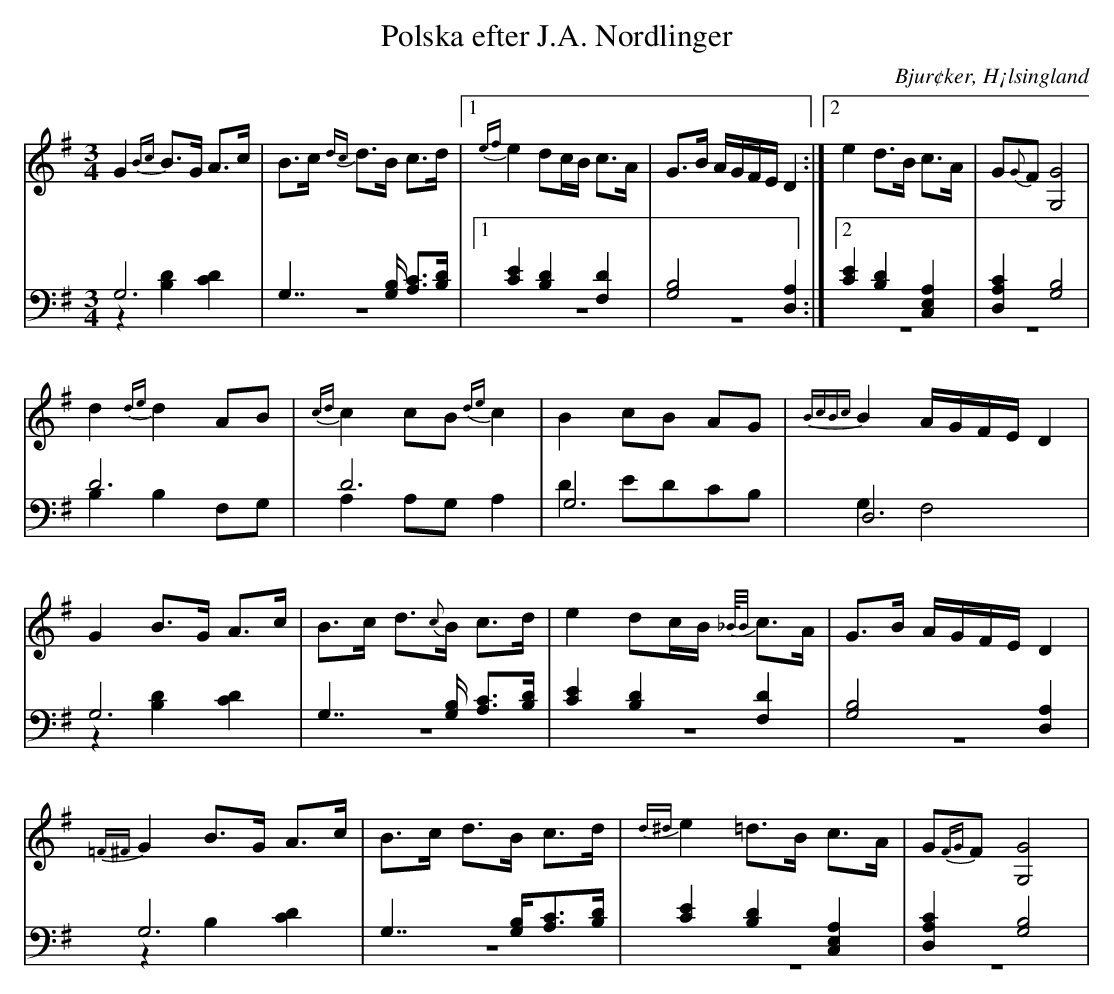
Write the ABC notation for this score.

X:1
T: Polska efter J.A. Nordlinger
O: Bjur¢ker, H¡lsingland
M: 3/4
L: 1/8
K: G
V:1
V:2
V:3 merge
V:1
G2 {Bc}B>G A>c|B>c {dc}d>B c>d |1 {ef}e2 dc/B/ c>A| G>B A/G/F/E/ D2:|2 e2 d>B c>A|G{G}F [G4G,4]  |
 d2 {de}d2 AB|{cd}c2 cB {de}c2|B2 cB AG|{BcBc}B2 A/G/F/E/ D2 |
G2 B>G A>c|B>c d>{c4/3}B c>d |e2 dc/B/ {_B//B/}c>A|G>B A/G/F/E/ D2 |
{=F^F}G2 B>G A>c |B>c d>B c>d|{d^d}e2 =d>B c>A|G{FG}F [G,4G4] |
V:2 clef=bass
 G,6|G,7/2 [G,/B,/] [A,C]>[B,D]|1 [C2E2] [B,2D2] [F,2D2]| [G,4B,4] [D,2A,2]:|2 [C2E2] [B,2D2] [C,2E,2A,2]| [D,2A,2C2] [G,4B,4]|
D6 |D6 |G,6|D,6 |
G,6 | G,7/2 [G,/B,/] [A,C]>[B,D]| [C2E2] [B,2D2] [F,2D2]| [G,4B,4] [D,2A,2]|
G,6 |G,7/2 [G,/B,/][A,C]>[B,D]|[C2E2] [B,2D2] [C,2E,2A,2]|[D,2A,2C2] [G,4B,4] |
V:3 clef=bass
z2 [B,2D2] [C2D2]| z6|1 z6| z6:|2 z6|  z6|
B,2 B,2 F,G, |A,2 A,G, A,2 |D2 EDCB,|G,2 F,4 |
z2 [B,2D2] [C2D2]| z6 |z6 |z6|
z2 B,2 [C2D2] |z6|z6|z6|
